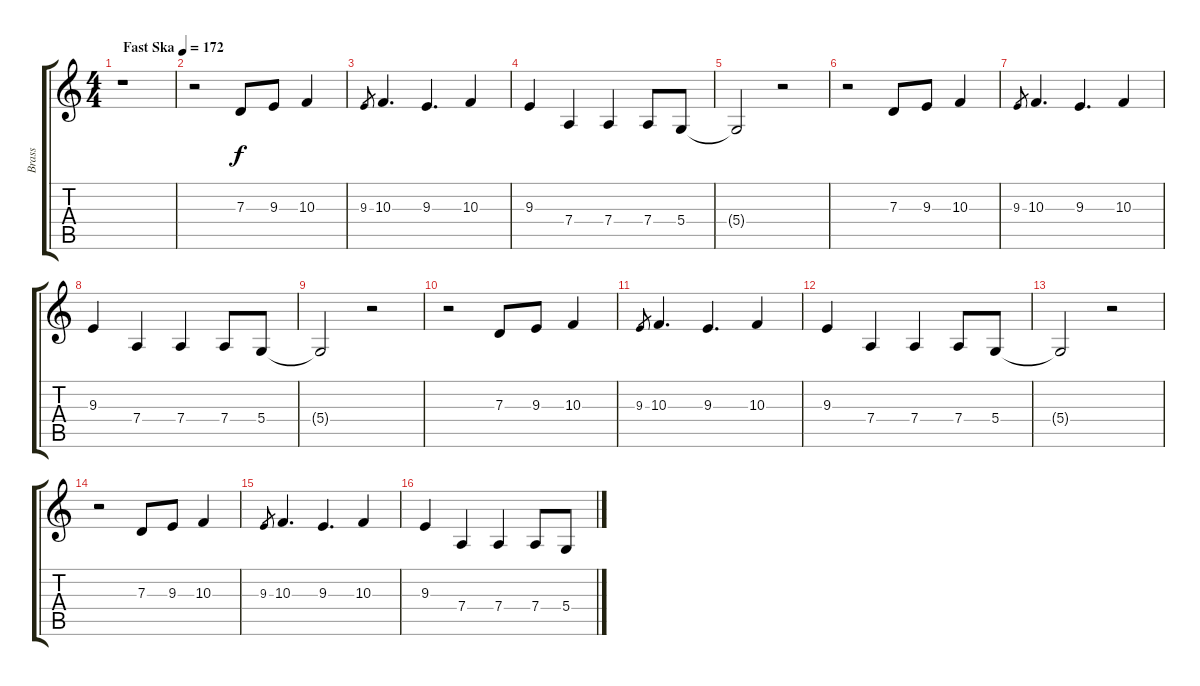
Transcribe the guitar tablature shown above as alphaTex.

\track ("Brass" "Brass") {instrument trombone}
\staff {score tabs}
\tuning (E4 B3 G3 D3 A2 E2) {hide}
\ts (4 4)
\tempo (172 "Fast Ska")
\clef g2
\ks c
r.1{dy f instrument trombone} |
r.2 7.3.8 9.3.8 10.3.4 |
9.3.8{gr} 10.3.4{d} 9.3.4{d} 10.3.4 |
9.3.4 7.4.4 7.4.4 7.4.8 5.4.8 |
5.4{t}.2 r.2 |
r.2 7.3.8 9.3.8 10.3.4 |
9.3.8{gr} 10.3.4{d} 9.3.4{d} 10.3.4 |
9.3.4 7.4.4 7.4.4 7.4.8 5.4.8 |
5.4{t}.2 r.2 |
r.2 7.3.8 9.3.8 10.3.4 |
9.3.8{gr} 10.3.4{d} 9.3.4{d} 10.3.4 |
9.3.4 7.4.4 7.4.4 7.4.8 5.4.8 |
5.4{t}.2 r.2 |
r.2 7.3.8 9.3.8 10.3.4 |
9.3.8{gr} 10.3.4{d} 9.3.4{d} 10.3.4 |
9.3.4 7.4.4 7.4.4 7.4.8 5.4.8
